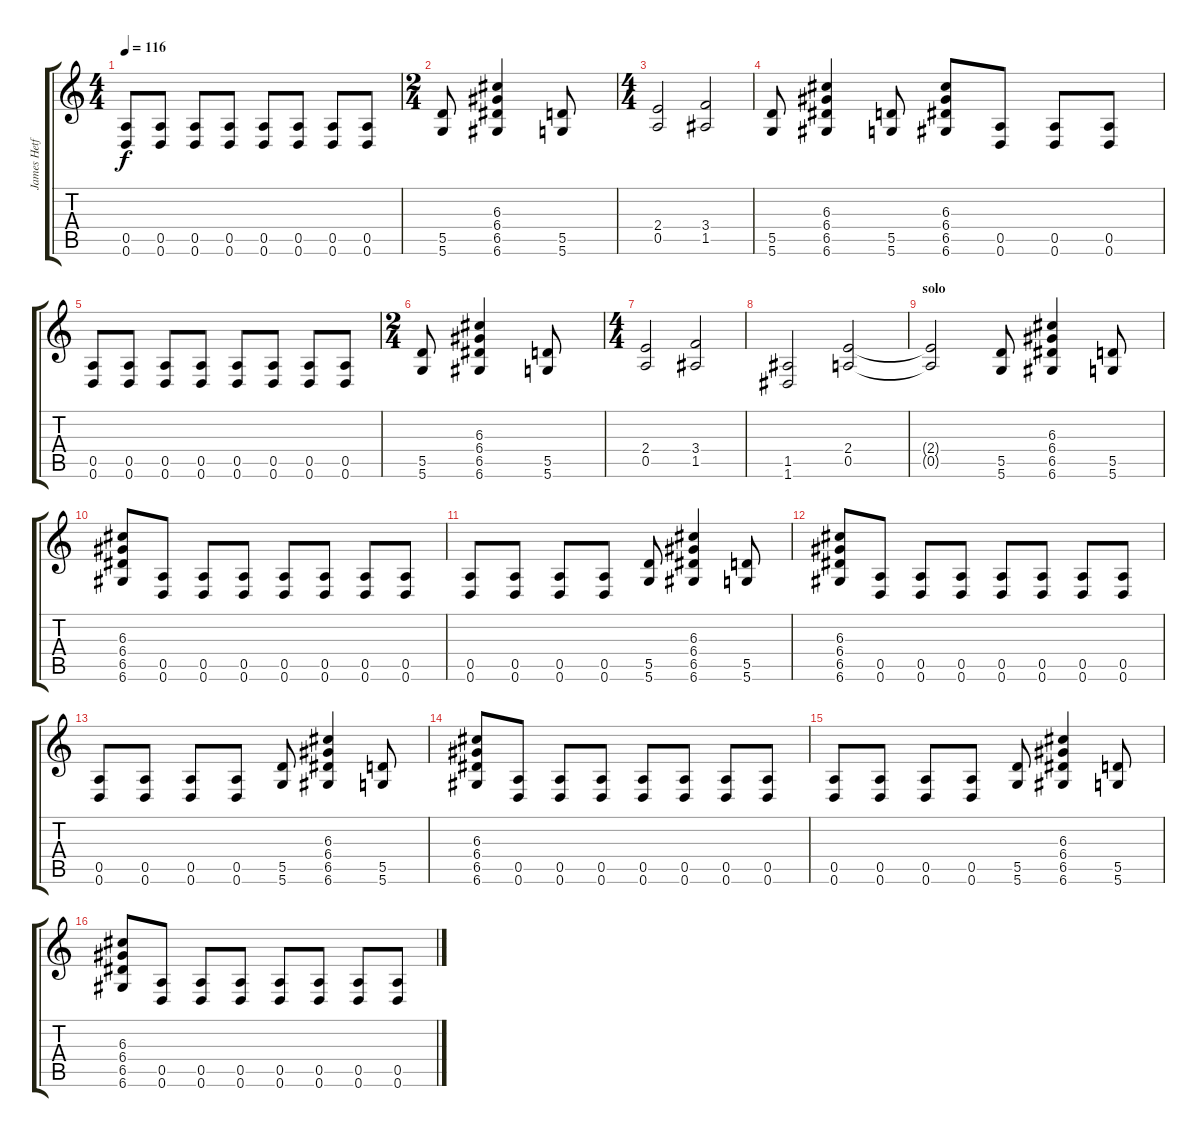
\track ("James Hetfeild (Rhythm)" "James Hetf") {instrument overdrivenguitar}
\staff {score tabs}
\tuning (E4 B3 G3 D3 A2 D2) {hide}
\ts (4 4)
\tempo 116
\clef g2
\ks c
(0.5 0.6).8{dy f} (0.5 0.6).8 (0.5 0.6).8 (0.5 0.6).8 (0.5 0.6).8 (0.5 0.6).8 (0.5 0.6).8 (0.5 0.6).8 |
\ts (2 4)
(5.5 5.6).8 (6.3 6.4 6.5 6.6).4 (5.5 5.6).8 |
\ts (4 4)
(2.4 0.5).2 (3.4 1.5).2 |
(5.5 5.6).8 (6.3 6.4 6.5 6.6).4 (5.5 5.6).8 (6.3 6.4 6.5 6.6).8 (0.5 0.6).8 (0.5 0.6).8 (0.5 0.6).8 |
(0.5 0.6).8 (0.5 0.6).8 (0.5 0.6).8 (0.5 0.6).8 (0.5 0.6).8 (0.5 0.6).8 (0.5 0.6).8 (0.5 0.6).8 |
\ts (2 4)
(5.5 5.6).8 (6.3 6.4 6.5 6.6).4 (5.5 5.6).8 |
\ts (4 4)
(2.4 0.5).2 (3.4 1.5).2 |
(1.5 1.6).2 (2.4 0.5).2 |
\section ("" "solo")
(2.4{t} 0.5{t}).2 (5.5 5.6).8 (6.3 6.4 6.5 6.6).4 (5.5 5.6).8 |
(6.3 6.4 6.5 6.6).8 (0.5 0.6).8 (0.5 0.6).8 (0.5 0.6).8 (0.5 0.6).8 (0.5 0.6).8 (0.5 0.6).8 (0.5 0.6).8 |
(0.5 0.6).8 (0.5 0.6).8 (0.5 0.6).8 (0.5 0.6).8 (5.5 5.6).8 (6.3 6.4 6.5 6.6).4 (5.5 5.6).8 |
(6.3 6.4 6.5 6.6).8 (0.5 0.6).8 (0.5 0.6).8 (0.5 0.6).8 (0.5 0.6).8 (0.5 0.6).8 (0.5 0.6).8 (0.5 0.6).8 |
(0.5 0.6).8 (0.5 0.6).8 (0.5 0.6).8 (0.5 0.6).8 (5.5 5.6).8 (6.3 6.4 6.5 6.6).4 (5.5 5.6).8 |
(6.3 6.4 6.5 6.6).8 (0.5 0.6).8 (0.5 0.6).8 (0.5 0.6).8 (0.5 0.6).8 (0.5 0.6).8 (0.5 0.6).8 (0.5 0.6).8 |
(0.5 0.6).8 (0.5 0.6).8 (0.5 0.6).8 (0.5 0.6).8 (5.5 5.6).8 (6.3 6.4 6.5 6.6).4 (5.5 5.6).8 |
(6.3 6.4 6.5 6.6).8 (0.5 0.6).8 (0.5 0.6).8 (0.5 0.6).8 (0.5 0.6).8 (0.5 0.6).8 (0.5 0.6).8 (0.5 0.6).8
